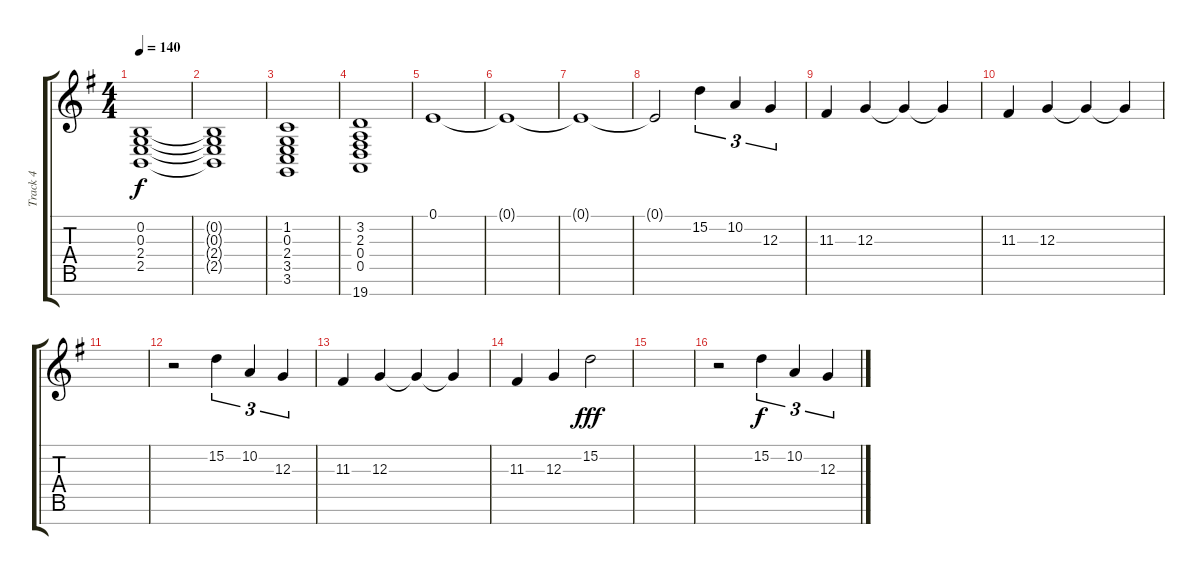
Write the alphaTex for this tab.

\track ("Track 4" "Track 4") {instrument pad3polysynth}
\staff {score tabs}
\tuning (E4 B3 G3 D3 A2 E2 B1) {hide}
\ts (4 4)
\tempo 140
\clef g2
\ks eminor
(0.2 0.3 2.4 2.5).1{dy f} |
(0.2{t} 0.3{t} 2.4{t} 2.5{t}).1 |
(1.2 0.3 2.4 3.5 3.6).1 |
(3.2 2.3 0.4 0.5 19.7).1 |
0.1.1 |
0.1{t}.1 |
0.1{t}.1 |
0.1{t}.2 15.2.4{tu (3 2) instrument lead2sawtooth} 10.2.4{tu (3 2)} 12.3.4{tu (3 2)} |
11.3.4 12.3.4 12.3{t}.4 12.3{t}.4 |
11.3.4 12.3.4 12.3{t}.4 12.3{t}.4 |
|
r.2 15.2.4{tu (3 2)} 10.2.4{tu (3 2)} 12.3.4{tu (3 2)} |
11.3.4 12.3.4 12.3{t}.4 12.3{t}.4 |
11.3.4 12.3.4 15.2.2{dy fff} |
|
r.2 15.2.4{tu (3 2) dy f} 10.2.4{tu (3 2)} 12.3.4{tu (3 2)}
